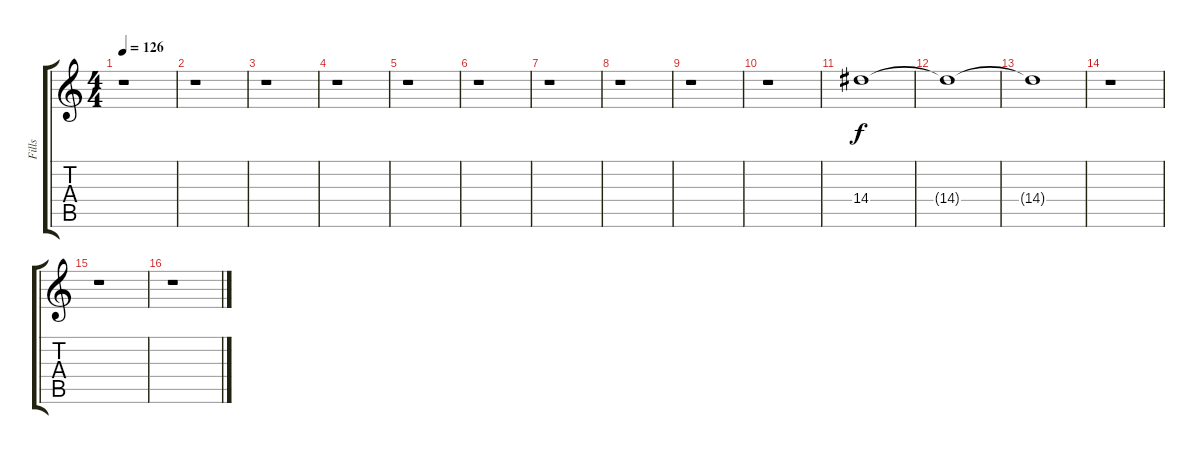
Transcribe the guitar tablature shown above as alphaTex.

\track ("Fills" "Fills") {instrument distortionguitar}
\staff {score tabs}
\tuning (Eb4 Bb3 Gb3 Db3 Ab2 Eb2) {hide}
\ts (4 4)
\tempo 126
\clef g2
\ks c
r.1{dy f} |
r.1 |
r.1 |
r.1 |
r.1 |
r.1 |
r.1 |
r.1 |
r.1 |
r.1 |
14.4.1 |
14.4{t}.1 |
14.4{t}.1 |
r.1 |
r.1 |
r.1
